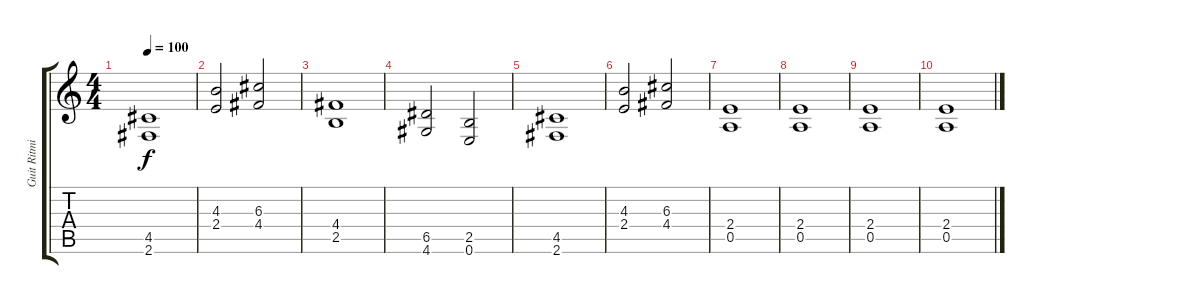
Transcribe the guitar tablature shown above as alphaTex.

\track ("Guit Ritmica" "Guit Ritmi") {instrument overdrivenguitar}
\staff {score tabs}
\tuning (E4 B3 G3 D3 A2 E2) {hide}
\ts (4 4)
\tempo 100
\clef g2
\ks c
(4.5 2.6).1{dy f} |
(4.3 2.4).2 (6.3 4.4).2 |
(4.4 2.5).1 |
(6.5 4.6).2 (2.5 0.6).2 |
(4.5 2.6).1 |
(4.3 2.4).2 (6.3 4.4).2 |
(2.4 0.5).1 |
(2.4 0.5).1 |
(2.4 0.5).1 |
(2.4 0.5).1
